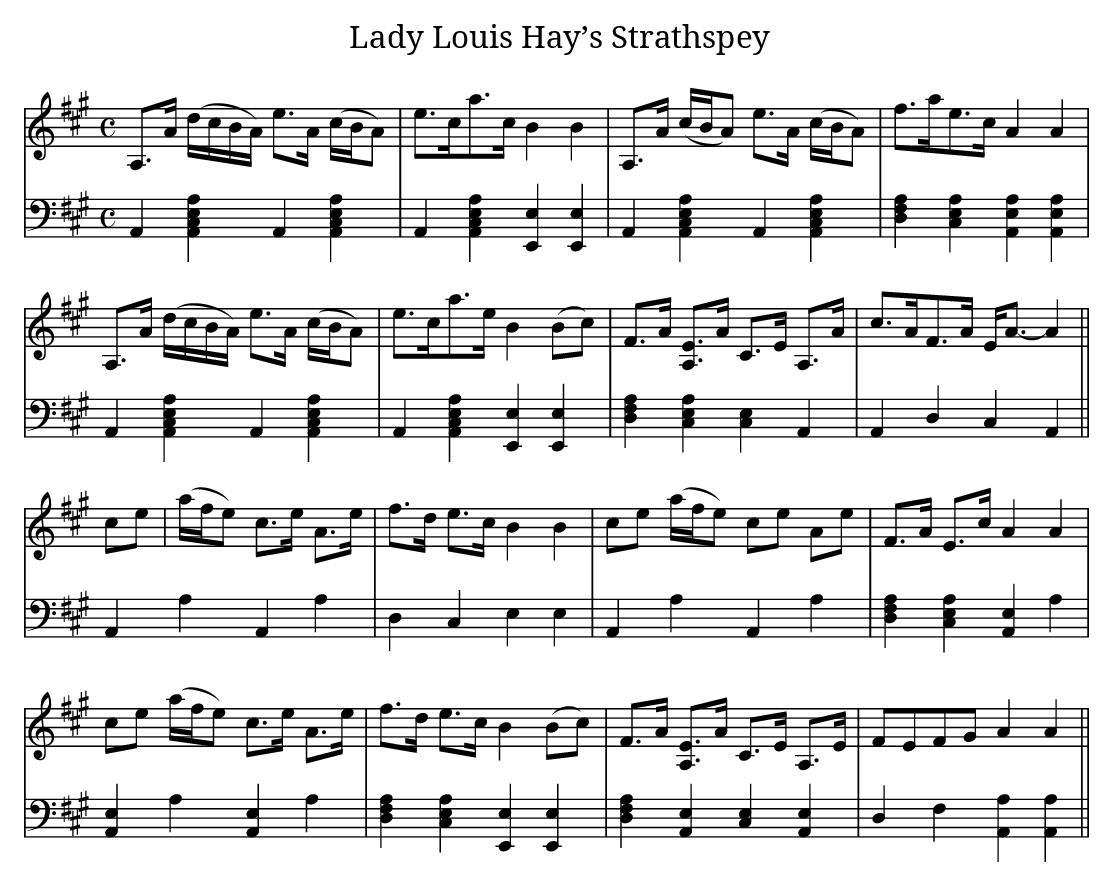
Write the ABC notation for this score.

X:1
T:Lady Louis Hay’s Strathspey
M:C
L:1/8
K:A
V:1
A,>A (d/c/B/A/) e>A (c/B/A)|e>ca>c B2B2|A,>A (c/B/A) e>A (c/B/A)|f>ae>c A2A2|
A,>A (d/c/B/A/) e>A (c/B/A)|e>ca>e B2 (Bc)|F>A [A,E]>A C>E A,>A|c>AF>A E<A- A2||
ce|(a/f/e) c>e A>e|f>d e>c B2B2|ce (a/f/e) ce Ae|F>A E>c A2A2|
ce (a/f/e) c>e A>e|f>d e>c B2 (Bc)|F>A [A,E]>A C>E A,>E|FEFG A2A2||
V:2 clef = bass
A,,2[A,,2C,2E,2A,2]A,,2 [A,,2C,2E,2A,2]|A,,2 [A,,2C,2E,2A,2] [E,,2E,2][E,,2E,2]|A,,2 [A,,2C,2E,2A,2]A,,2 [A,,2C,2E,2A,2]|[D,2F,2A,2][C,2E,2A,2][A,,2E,2A,2][A,,2E,2A,2]|
A,,2[A,,2C,2E,2A,2]A,,2 [A,,2C,2E,2A,2]|A,,2 [A,,2C,2E,2A,2] [E,,2E,2][E,,2E,2]|[D,2F,2A,2][C,2E,2A,2][C,2E,2]A,,2|A,,2D,2C,2A,,2||
A,,2A,2A,,2A,2|D,2C,2E,2E,2|A,,2A,2A,,2A,2|[D,2F,2A,2][C,2E,2A,2][A,,2E,2]A,2|
[A,,2E,2]A,2[A,,2E,2]A,2|[D,2F,2A,2][C,2E,2A,2][E,,2E,2][E,,2E,2]|[D,2F,2A,2][A,,2E,2][C,2E,2][A,,2E,2]|D,2F,2[A,,2A,2][A,,2A,2]||
